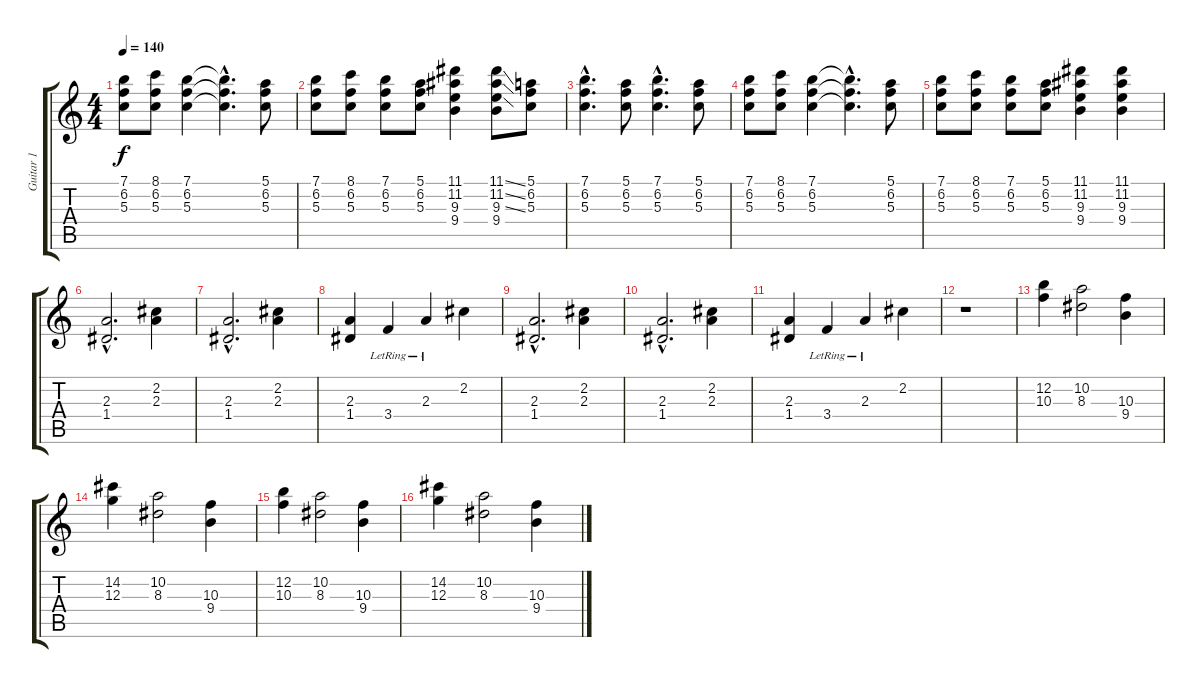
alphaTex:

\track ("Guitar 1" "Guitar 1") {instrument overdrivenguitar}
\staff {score tabs}
\tuning (E4 B3 G3 D3 A2 E2) {hide}
\ts (4 4)
\tempo 140
\clef g2
\ks c
(7.1 6.2 5.3).8{dy f} (8.1 6.2 5.3).8 (7.1 6.2 5.3).4 (7.1{hac t} 6.2{hac t} 5.3{hac t}).4{d} (5.1 6.2 5.3).8 |
(7.1 6.2 5.3).8 (8.1 6.2 5.3).8 (7.1 6.2 5.3).8 (5.1 6.2 5.3).8 (11.1 11.2 9.3 9.4).4 (11.1{ss} 11.2{ss} 9.3{ss} 9.4).8 (5.1 6.2 5.3).8 |
(7.1{hac} 6.2{hac} 5.3{hac}).4{d} (5.1 6.2 5.3).8 (7.1{hac} 6.2{hac} 5.3{hac}).4{d} (5.1 6.2 5.3).8 |
(7.1 6.2 5.3).8 (8.1 6.2 5.3).8 (7.1 6.2 5.3).4 (7.1{hac t} 6.2{hac t} 5.3{hac t}).4{d} (5.1 6.2 5.3).8 |
(7.1 6.2 5.3).8 (8.1 6.2 5.3).8 (7.1 6.2 5.3).8 (5.1 6.2 5.3).8 (11.1 11.2 9.3 9.4).4 (11.1 11.2 9.3 9.4).4 |
(2.3{hac} 1.4{hac}).2{d} (2.2 2.3).4 |
(2.3{hac} 1.4{hac}).2{d} (2.2 2.3).4 |
(2.3 1.4).4 3.4{lr}.4 2.3{lr}.4 2.2.4 |
(2.3{hac} 1.4{hac}).2{d} (2.2 2.3).4 |
(2.3{hac} 1.4{hac}).2{d} (2.2 2.3).4 |
(2.3 1.4).4 3.4{lr}.4 2.3{lr}.4 2.2.4 |
r.1 |
(12.2 10.3).4 (10.2 8.3).2 (10.3 9.4).4 |
(14.2 12.3).4 (10.2 8.3).2 (10.3 9.4).4 |
(12.2 10.3).4 (10.2 8.3).2 (10.3 9.4).4 |
(14.2 12.3).4 (10.2 8.3).2 (10.3 9.4).4
